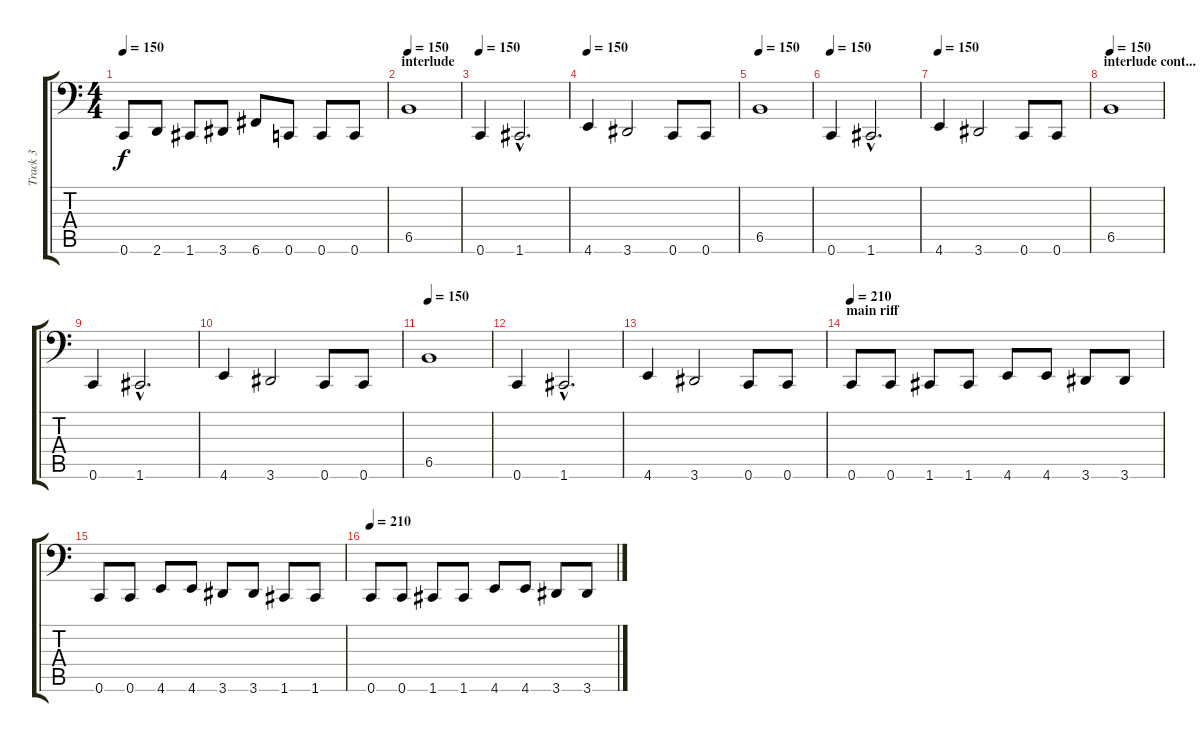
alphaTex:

\track ("Track 3" "Track 3") {instrument electricbassfinger}
\staff {score tabs}
\tuning (C3 G2 Eb2 Bb1 F1 C1) {hide}
\ts (4 4)
\tempo 150
\clef f4
\ks c
0.6.8{dy f} 2.6.8 1.6.8 3.6.8 6.6.8 0.6.8 0.6.8 0.6.8 |
\section ("" "interlude")
\tempo 150
6.5.1 |
\tempo 150
0.6.4 1.6{hac}.2{d} |
\tempo 150
4.6.4 3.6.2 0.6.8 0.6.8 |
\tempo 150
6.5.1 |
\tempo 150
0.6.4 1.6{hac}.2{d} |
\tempo 150
4.6.4 3.6.2 0.6.8 0.6.8 |
\section ("" "interlude cont...")
\tempo 150
6.5.1 |
0.6.4 1.6{hac}.2{d} |
4.6.4 3.6.2 0.6.8 0.6.8 |
\tempo 150
6.5.1 |
0.6.4 1.6{hac}.2{d} |
4.6.4 3.6.2 0.6.8 0.6.8 |
\section ("" "main riff")
\tempo 210
0.6.8 0.6.8 1.6.8 1.6.8 4.6.8 4.6.8 3.6.8 3.6.8 |
0.6.8 0.6.8 4.6.8 4.6.8 3.6.8 3.6.8 1.6.8 1.6.8 |
\tempo 210
0.6.8 0.6.8 1.6.8 1.6.8 4.6.8 4.6.8 3.6.8 3.6.8
